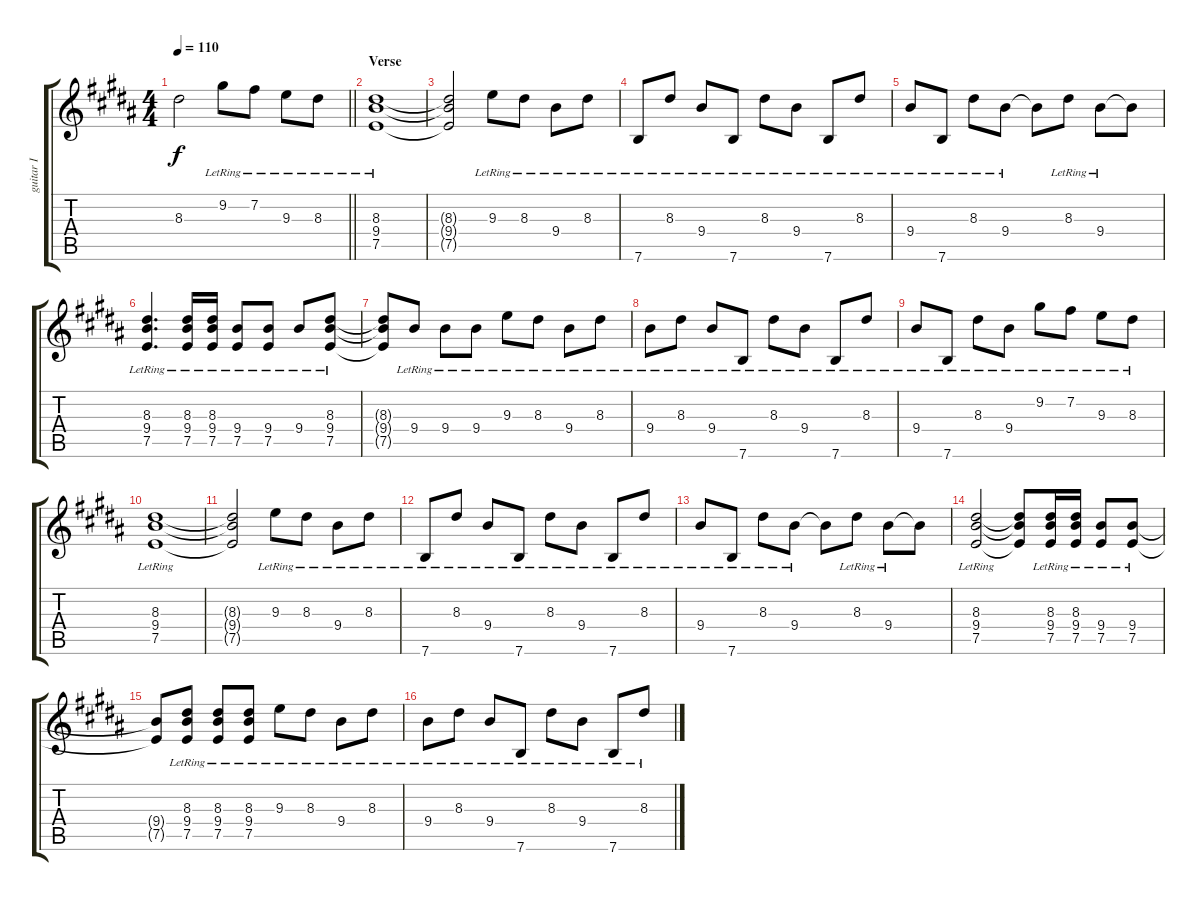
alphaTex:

\track ("guitar I" "guitar I") {instrument electricguitarclean}
\staff {score tabs}
\tuning (E4 B3 G3 D3 A2 E2) {hide}
\ts (4 4)
\tempo 110
\clef g2
\barLineRight lightlight
\ks b
8.3{t}.2{dy f} 9.2{lr}.8 7.2{lr}.8 9.3{lr}.8 8.3{lr}.8 |
\section ("" "Verse")
(8.3{lr} 9.4{lr} 7.5{lr}).1 |
(8.3{t} 9.4{t} 7.5{t}).2 9.3{lr}.8 8.3{lr}.8 9.4{lr}.8 8.3{lr}.8 |
7.6{lr}.8 8.3{lr}.8 9.4{lr}.8 7.6{lr}.8 8.3{lr}.8 9.4{lr}.8 7.6{lr}.8 8.3{lr}.8 |
9.4{lr}.8 7.6{lr}.8 8.3{lr}.8 9.4{lr}.8 9.4{t}.8 8.3{lr}.8 9.4{lr}.8 9.4{t}.8 |
(8.3{lr} 9.4{lr} 7.5{lr}).4{d} (8.3{lr} 9.4{lr} 7.5{lr}).16 (8.3{lr} 9.4{lr} 7.5{lr}).16 (9.4{lr} 7.5{lr}).8 (9.4{lr} 7.5{lr}).8 9.4{lr}.8 (8.3{lr} 9.4{lr} 7.5{lr}).8 |
(8.3{t} 9.4{t} 7.5{t}).8 9.4{lr}.8 9.4{lr}.8 9.4{lr}.8 9.3{lr}.8 8.3{lr}.8 9.4{lr}.8 8.3{lr}.8 |
9.4{lr}.8 8.3{lr}.8 9.4{lr}.8 7.6{lr}.8 8.3{lr}.8 9.4{lr}.8 7.6{lr}.8 8.3{lr}.8 |
9.4{lr}.8 7.6{lr}.8 8.3{lr}.8 9.4{lr}.8 9.2{lr}.8 7.2{lr}.8 9.3{lr}.8 8.3{lr}.8 |
(8.3{lr} 9.4{lr} 7.5{lr}).1 |
(8.3{t} 9.4{t} 7.5{t}).2 9.3{lr}.8 8.3{lr}.8 9.4{lr}.8 8.3{lr}.8 |
7.6{lr}.8 8.3{lr}.8 9.4{lr}.8 7.6{lr}.8 8.3{lr}.8 9.4{lr}.8 7.6{lr}.8 8.3{lr}.8 |
9.4{lr}.8 7.6{lr}.8 8.3{lr}.8 9.4{lr}.8 9.4{t}.8 8.3{lr}.8 9.4{lr}.8 9.4{t}.8 |
(8.3{lr} 9.4{lr} 7.5{lr}).2 (8.3{t} 9.4{t} 7.5{t}).8 (8.3{lr} 9.4{lr} 7.5{lr}).16 (8.3{lr} 9.4{lr} 7.5{lr}).16 (9.4{lr} 7.5{lr}).8 (9.4{lr} 7.5{lr}).8 |
(9.4{t} 7.5{t}).8 (8.3{lr} 9.4{lr} 7.5{lr}).8 (8.3{lr} 9.4{lr} 7.5{lr}).8 (8.3{lr} 9.4{lr} 7.5{lr}).8 9.3{lr}.8 8.3{lr}.8 9.4{lr}.8 8.3{lr}.8 |
9.4{lr}.8 8.3{lr}.8 9.4{lr}.8 7.6{lr}.8 8.3{lr}.8 9.4{lr}.8 7.6{lr}.8 8.3{lr}.8
